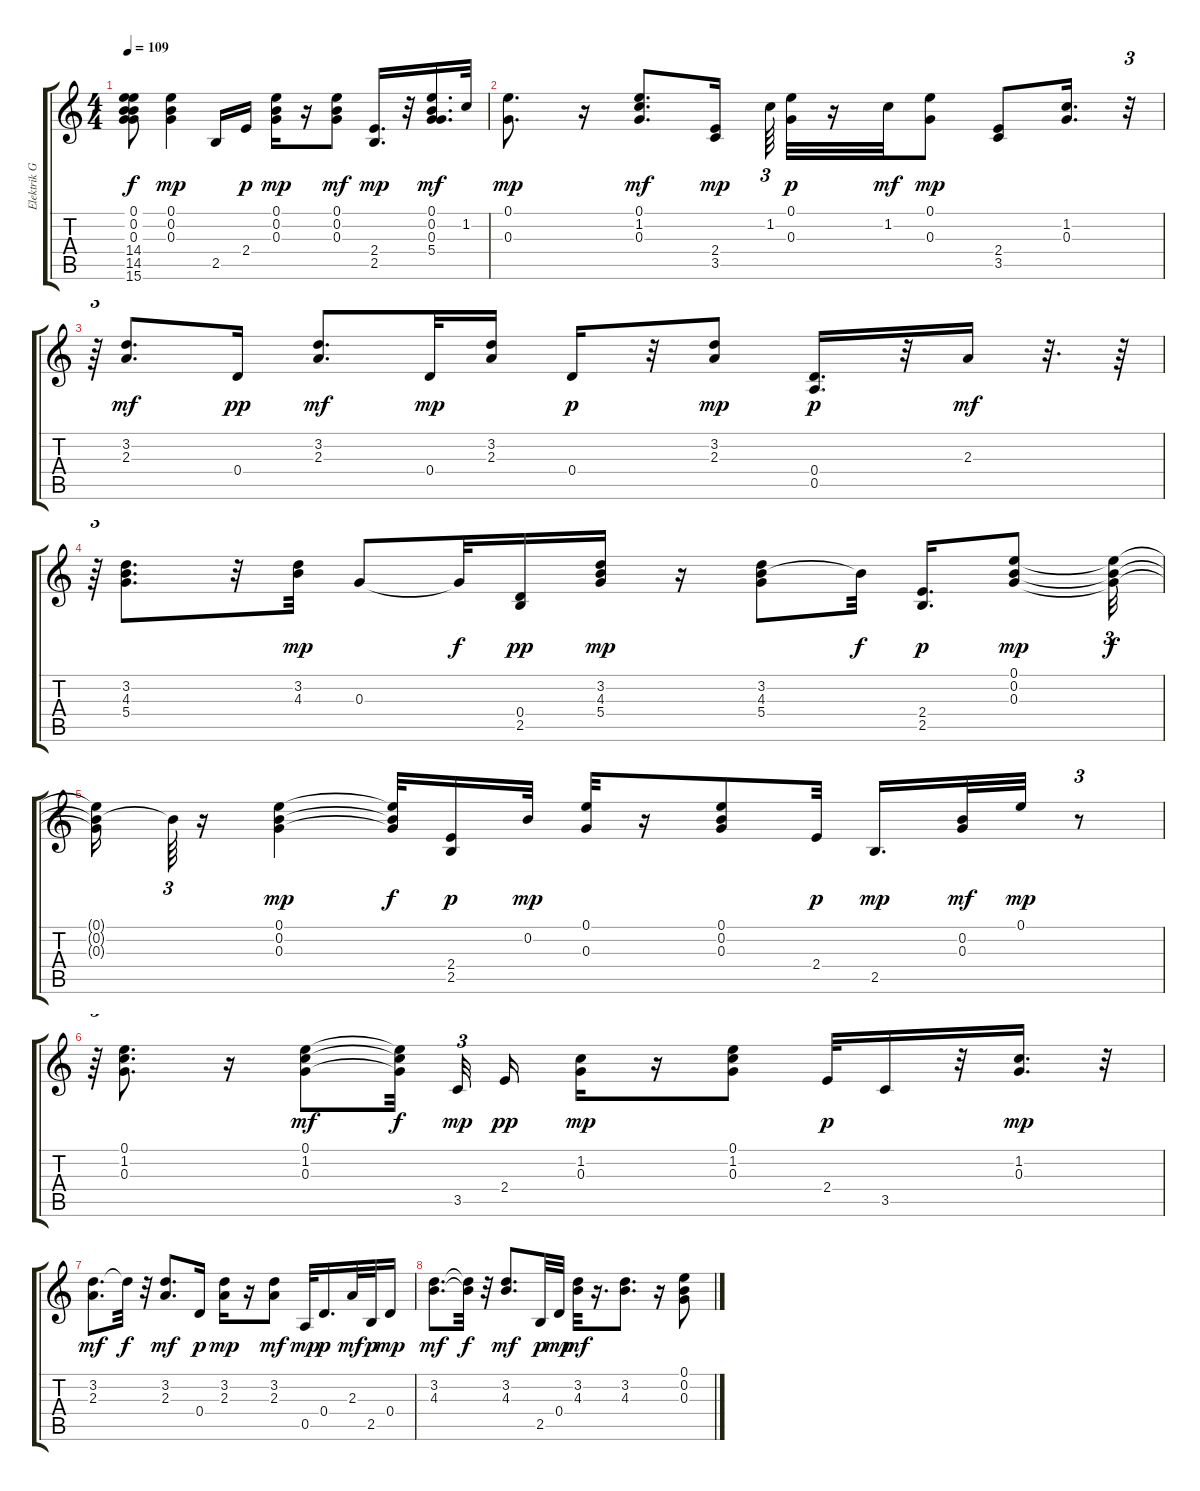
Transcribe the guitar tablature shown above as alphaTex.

\track ("Elektrik Guitar" "Elektrik G") {instrument electricguitarjazz}
\staff {score tabs}
\tuning (E4 B3 G3 D3 A2 E2) {hide}
\ts (4 4)
\tempo 109
\clef g2
\ks c
(0.1{t} 0.2{t} 0.3{t} 14.4{t} 14.5{t} 15.6{t}).8{dy f} (0.1 0.2 0.3).4{dy mp} 2.5.16 2.4.16{dy p} (0.1 0.2 0.3).16{dy mp} r.16 (0.1 0.2 0.3).8{dy mf} (2.4 2.5).16{d dy mp} r.32 (0.1 0.2 0.3 5.4).16{d dy mf} 1.2.32 |
(0.1 0.3).8{d dy mp} r.16 (0.1 1.2 0.3).8{d dy mf} (2.4 3.5).16{dy mp} 1.2.64{tu (3 2)} (0.1 0.3).32{dy p} r.16 1.2.32{dy mf} (0.1 0.3).8{dy mp} (2.4 3.5).8 (1.2 0.3).16{d} r.32{tu (3 2)} |
r.64{tu (3 2)} (3.2 2.3).8{d dy mf} 0.4.16{dy pp} (3.2 2.3).8{d dy mf} 0.4.32{dy mp} (3.2 2.3).16 0.4.16{dy p} r.32 (3.2 2.3).8{dy mp} (0.4 0.5).16{d dy p} r.32 2.3.16{dy mf} r.32{d} r.64 |
r.64{tu (3 2)} (3.2 4.3 5.4).8{d} r.32 (3.2 4.3).32{dy mp} 0.3.8 0.3{t}.32{dy f} (0.4 2.5).16{dy pp} (3.2 4.3 5.4).16{dy mp} r.16 (3.2 4.3 5.4).8 4.3{t}.32{dy f} (2.4 2.5).16{d dy p} (0.1 0.2 0.3).8{dy mp} (0.1{t} 0.2{t} 0.3{t}).32{tu (3 2) dy f} |
(0.1{t} 0.2{t} 0.3{t}).16 0.2{t}.64{tu (3 2)} r.16 (0.1 0.2 0.3).4{dy mp} (0.1{t} 0.2{t} 0.3{t}).32{dy f} (2.4 2.5).16{dy p} 0.2.32{dy mp} (0.1 0.3).32 r.16 (0.1 0.2 0.3).8 2.4.32{dy p} 2.5.16{d dy mp} (0.2 0.3).32{dy mf} 0.1.32{dy mp} r.8{tu (3 2)} |
r.64{tu (3 2)} (0.1 1.2 0.3).8{d} r.16 (0.1 1.2 0.3).8{dy mf} (0.1{t} 1.2{t} 0.3{t}).32{dy f beam splitsecondary} 3.5.32{tu (3 2) dy mp} 2.4.16{dy pp} (1.2 0.3).16{dy mp} r.16 (0.1 1.2 0.3).8 2.4.32{dy p} 3.5.16 r.32 (1.2 0.3).16{d dy mp} r.32 |
(3.2 2.3).8{d dy mf} 3.2{t}.32{dy f} r.32 (3.2 2.3).8{d dy mf} 0.4.16{dy p} (3.2 2.3).16{dy mp} r.16 (3.2 2.3).8{dy mf} 0.5.32{dy mp} 0.4.16{d dy p} 2.3.32{dy mf} 2.5.32{dy p} 0.4.16{dy mp} |
(3.2 4.3).8{d dy mf} (3.2{t} 4.3{t}).32{dy f} r.32 (3.2 4.3).8{d dy mf} 2.5.32{dy p} 0.4.32{dy mp} (3.2 4.3).32{dy mf} r.16{d} (3.2 4.3).8{d} r.16 (0.1 0.2 0.3).8
